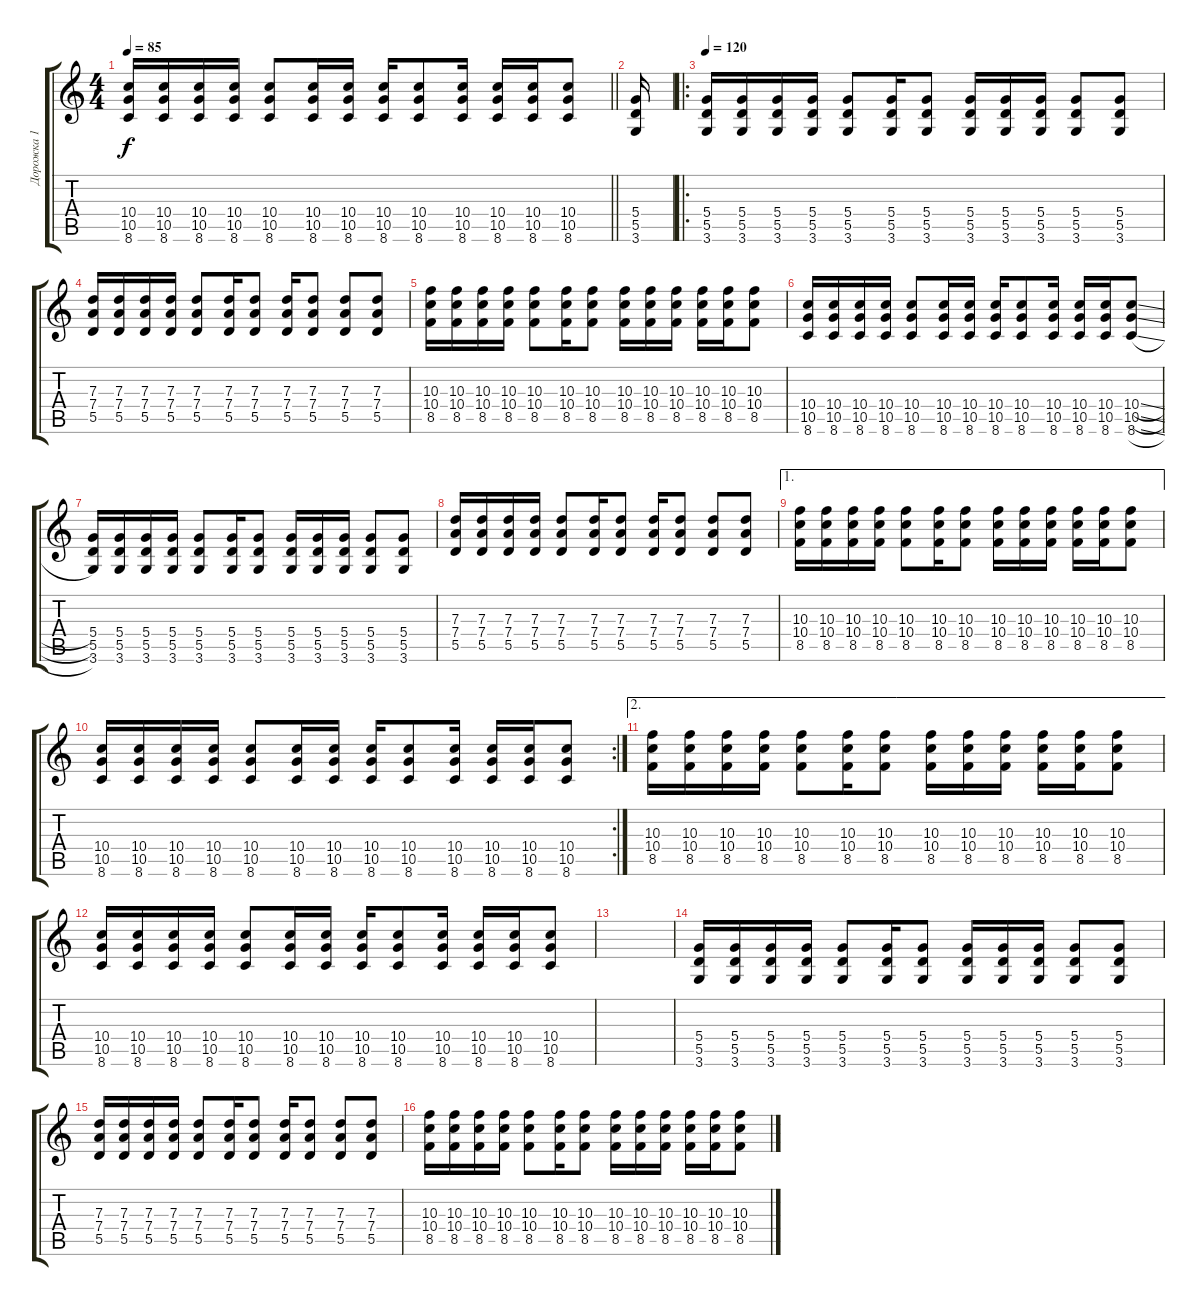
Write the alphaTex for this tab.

\track ("Дорожка 1" "Дорожка 1") {instrument distortionguitar}
\staff {score tabs}
\tuning (E4 B3 G3 D3 A2 E2) {hide}
\ts (4 4)
\tempo 85
\clef g2
\barLineRight lightlight
\ks c
(10.4 10.5 8.6).16{dy f} (10.4 10.5 8.6).16 (10.4 10.5 8.6).16 (10.4 10.5 8.6).16 (10.4 10.5 8.6).8 (10.4 10.5 8.6).16 (10.4 10.5 8.6).16 (10.4 10.5 8.6).16 (10.4 10.5 8.6).8 (10.4 10.5 8.6).16 (10.4 10.5 8.6).16 (10.4 10.5 8.6).16 (10.4 10.5 8.6).8 |
(5.4 5.5 3.6).16 |
\ro
\tempo 120
(5.4 5.5 3.6).16{instrument overdrivenguitar} (5.4 5.5 3.6).16 (5.4 5.5 3.6).16 (5.4 5.5 3.6).16 (5.4 5.5 3.6).8 (5.4 5.5 3.6).16 (5.4 5.5 3.6).8 (5.4 5.5 3.6).16 (5.4 5.5 3.6).16 (5.4 5.5 3.6).16 (5.4 5.5 3.6).8 (5.4 5.5 3.6).8 |
(7.3 7.4 5.5).16 (7.3 7.4 5.5).16 (7.3 7.4 5.5).16 (7.3 7.4 5.5).16 (7.3 7.4 5.5).8 (7.3 7.4 5.5).16 (7.3 7.4 5.5).8 (7.3 7.4 5.5).16 (7.3 7.4 5.5).8 (7.3 7.4 5.5).8 (7.3 7.4 5.5).8 |
(10.3 10.4 8.5).16 (10.3 10.4 8.5).16 (10.3 10.4 8.5).16 (10.3 10.4 8.5).16 (10.3 10.4 8.5).8 (10.3 10.4 8.5).16 (10.3 10.4 8.5).8 (10.3 10.4 8.5).16 (10.3 10.4 8.5).16 (10.3 10.4 8.5).16 (10.3 10.4 8.5).16 (10.3 10.4 8.5).16 (10.3 10.4 8.5).8 |
(10.4 10.5 8.6).16{volume 0} (10.4 10.5 8.6).16 (10.4 10.5 8.6).16 (10.4 10.5 8.6).16 (10.4 10.5 8.6).8 (10.4 10.5 8.6).16 (10.4 10.5 8.6).16 (10.4 10.5 8.6).16 (10.4 10.5 8.6).8 (10.4 10.5 8.6).16 (10.4 10.5 8.6).16 (10.4 10.5 8.6).16 (10.4{sl} 10.5{sl} 8.6{sl}).8 |
(5.4 5.5 3.6).16 (5.4 5.5 3.6).16 (5.4 5.5 3.6).16 (5.4 5.5 3.6).16 (5.4 5.5 3.6).8 (5.4 5.5 3.6).16 (5.4 5.5 3.6).8 (5.4 5.5 3.6).16 (5.4 5.5 3.6).16 (5.4 5.5 3.6).16 (5.4 5.5 3.6).8 (5.4 5.5 3.6).8 |
(7.3 7.4 5.5).16 (7.3 7.4 5.5).16 (7.3 7.4 5.5).16 (7.3 7.4 5.5).16 (7.3 7.4 5.5).8 (7.3 7.4 5.5).16 (7.3 7.4 5.5).8 (7.3 7.4 5.5).16 (7.3 7.4 5.5).8 (7.3 7.4 5.5).8 (7.3 7.4 5.5).8 |
\ae 1
(10.3 10.4 8.5).16 (10.3 10.4 8.5).16 (10.3 10.4 8.5).16 (10.3 10.4 8.5).16 (10.3 10.4 8.5).8 (10.3 10.4 8.5).16 (10.3 10.4 8.5).8 (10.3 10.4 8.5).16 (10.3 10.4 8.5).16 (10.3 10.4 8.5).16 (10.3 10.4 8.5).16 (10.3 10.4 8.5).16 (10.3 10.4 8.5).8 |
\rc 2
(10.4 10.5 8.6).16 (10.4 10.5 8.6).16 (10.4 10.5 8.6).16 (10.4 10.5 8.6).16 (10.4 10.5 8.6).8 (10.4 10.5 8.6).16 (10.4 10.5 8.6).16 (10.4 10.5 8.6).16 (10.4 10.5 8.6).8 (10.4 10.5 8.6).16 (10.4 10.5 8.6).16 (10.4 10.5 8.6).16 (10.4 10.5 8.6).8 |
\ae 2
(10.3 10.4 8.5).16 (10.3 10.4 8.5).16 (10.3 10.4 8.5).16 (10.3 10.4 8.5).16 (10.3 10.4 8.5).8 (10.3 10.4 8.5).16 (10.3 10.4 8.5).8 (10.3 10.4 8.5).16 (10.3 10.4 8.5).16 (10.3 10.4 8.5).16 (10.3 10.4 8.5).16 (10.3 10.4 8.5).16 (10.3 10.4 8.5).8 |
(10.4 10.5 8.6).16 (10.4 10.5 8.6).16 (10.4 10.5 8.6).16 (10.4 10.5 8.6).16 (10.4 10.5 8.6).8 (10.4 10.5 8.6).16 (10.4 10.5 8.6).16 (10.4 10.5 8.6).16 (10.4 10.5 8.6).8 (10.4 10.5 8.6).16 (10.4 10.5 8.6).16 (10.4 10.5 8.6).16 (10.4 10.5 8.6).8 |
|
(5.4 5.5 3.6).16 (5.4 5.5 3.6).16 (5.4 5.5 3.6).16 (5.4 5.5 3.6).16 (5.4 5.5 3.6).8 (5.4 5.5 3.6).16 (5.4 5.5 3.6).8 (5.4 5.5 3.6).16 (5.4 5.5 3.6).16 (5.4 5.5 3.6).16 (5.4 5.5 3.6).8 (5.4 5.5 3.6).8 |
(7.3 7.4 5.5).16 (7.3 7.4 5.5).16 (7.3 7.4 5.5).16 (7.3 7.4 5.5).16 (7.3 7.4 5.5).8 (7.3 7.4 5.5).16 (7.3 7.4 5.5).8 (7.3 7.4 5.5).16 (7.3 7.4 5.5).8 (7.3 7.4 5.5).8 (7.3 7.4 5.5).8 |
(10.3 10.4 8.5).16 (10.3 10.4 8.5).16 (10.3 10.4 8.5).16 (10.3 10.4 8.5).16 (10.3 10.4 8.5).8 (10.3 10.4 8.5).16 (10.3 10.4 8.5).8 (10.3 10.4 8.5).16 (10.3 10.4 8.5).16 (10.3 10.4 8.5).16 (10.3 10.4 8.5).16 (10.3 10.4 8.5).16 (10.3 10.4 8.5).8
